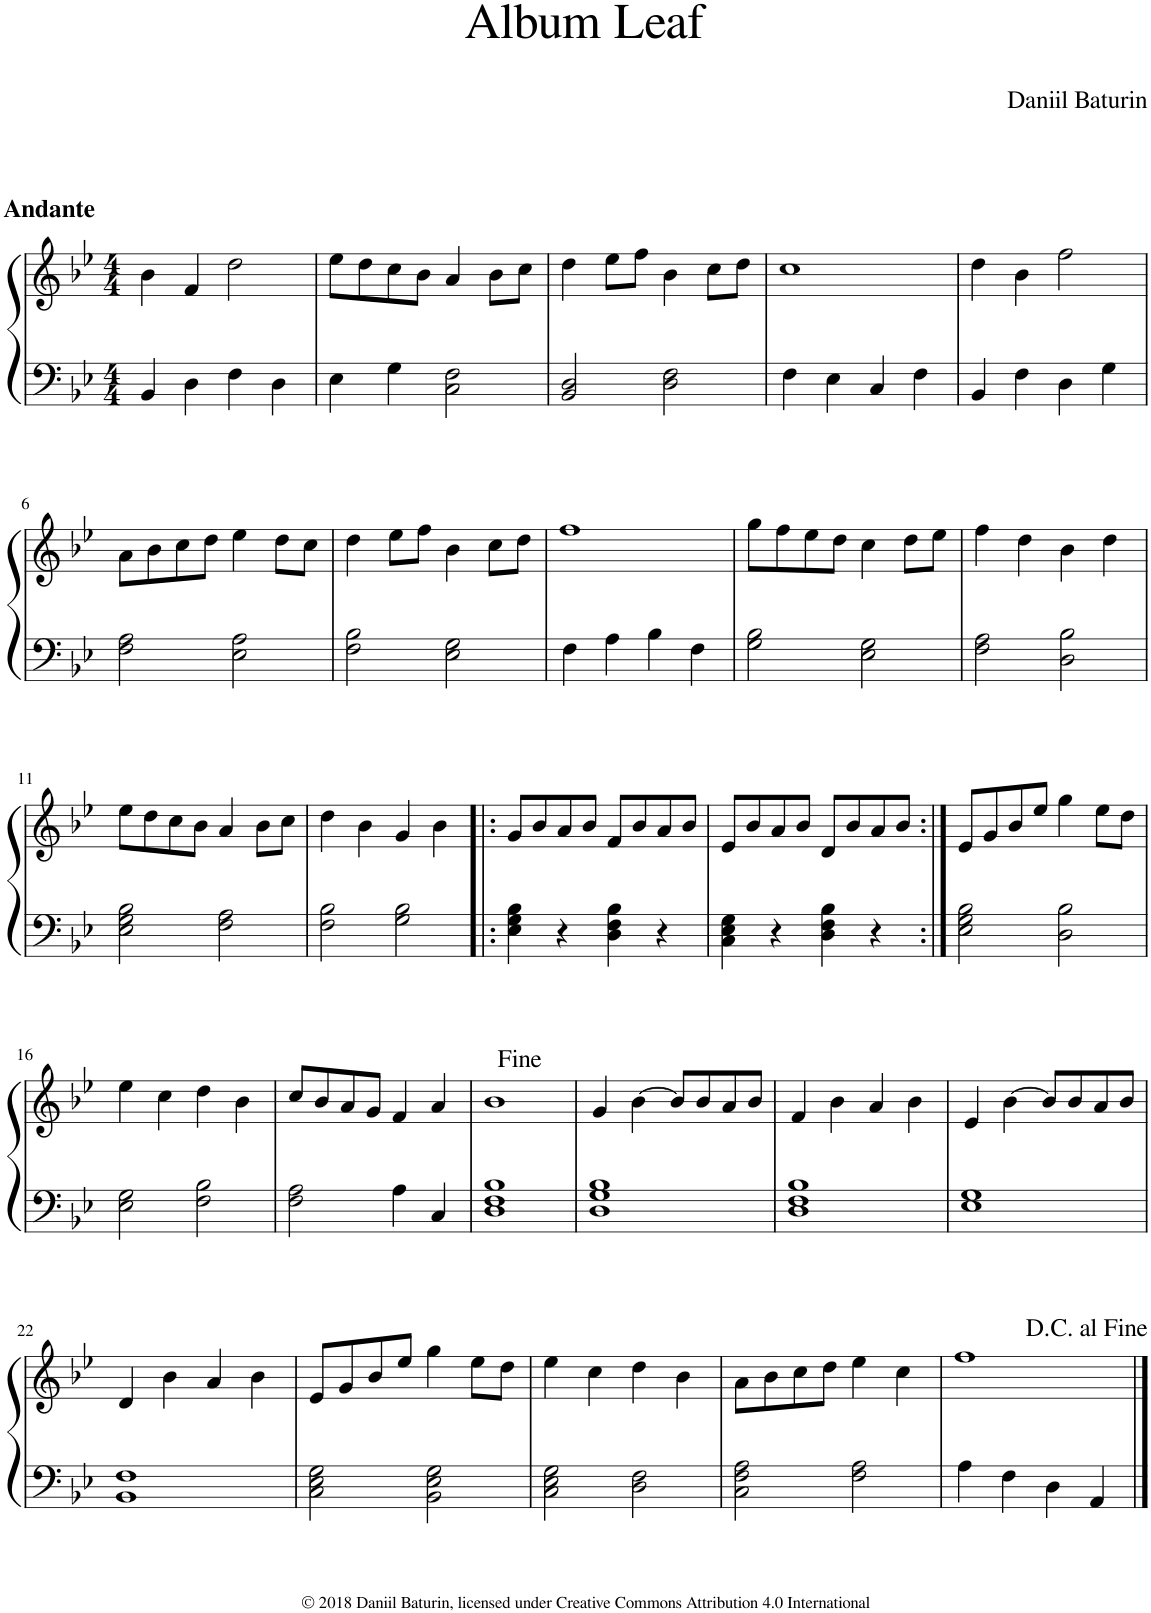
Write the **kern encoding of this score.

**kern	**kern
*part1	*part1
*staff2	*staff1
*I"Piano	*
*I'Pno.	*
*clefF4	*clefG2
*k[b-e-]	*k[b-e-]
*M4/4	*M4/4
=1	=1
!	!LO:TX:a:B:t=Andante
4BB-/	4b-\
4D\	4f/
4F\	2dd\
4D\	.
=2	=2
4E-\	8ee-\L
.	8dd\
4G\	8cc\
.	8b-\J
2C\ 2F\	4a/
.	8b-\L
.	8cc\J
=3	=3
2BB-/ 2D/	4dd\
.	8ee-\L
.	8ff\J
2D\ 2F\	4b-\
.	8cc\L
.	8dd\J
=4	=4
4F\	1cc
4E-\	.
4C/	.
4F\	.
=5	=5
4BB-/	4dd\
4F\	4b-\
4D\	2ff\
4G\	.
!!LO:LB:g=z
=6	=6
2F\ 2A\	8a\L
.	8b-\
.	8cc\
.	8dd\J
2E-\ 2A\	4ee-\
.	8dd\L
.	8cc\J
=7	=7
2F\ 2B-\	4dd\
.	8ee-\L
.	8ff\J
2E-\ 2G\	4b-\
.	8cc\L
.	8dd\J
=8	=8
4F\	1ff
4A\	.
4B-\	.
4F\	.
=9	=9
2G\ 2B-\	8gg\L
.	8ff\
.	8ee-\
.	8dd\J
2E-\ 2G\	4cc\
.	8dd\L
.	8ee-\J
=10	=10
2F\ 2A\	4ff\
.	4dd\
2D\ 2B-\	4b-\
.	4dd\
!!LO:LB:g=z
=11	=11
2E-\ 2G\ 2B-\	8ee-\L
.	8dd\
.	8cc\
.	8b-\J
2F\ 2A\	4a/
.	8b-\L
.	8cc\J
=12	=12
2F\ 2B-\	4dd\
.	4b-\
2G\ 2B-\	4g/
.	4b-\
=13!|:	=13!|:
4E-\ 4G\ 4B-\	8g/L
.	8b-/
4r	8a/
.	8b-/J
4D\ 4F\ 4B-\	8f/L
.	8b-/
4r	8a/
.	8b-/J
=14	=14
4C\ 4E-\ 4G\	8e-/L
.	8b-/
4r	8a/
.	8b-/J
4D\ 4F\ 4B-\	8d/L
.	8b-/
4r	8a/
.	8b-/J
=15:|!	=15:|!
2E-\ 2G\ 2B-\	8e-/L
.	8g/
.	8b-/
.	8ee-/J
2D\ 2B-\	4gg\
.	8ee-\L
.	8dd\J
!!LO:LB:g=z
=16	=16
2E-\ 2G\	4ee-\
.	4cc\
2F\ 2B-\	4dd\
.	4b-\
=17	=17
2F\ 2A\	8cc/L
.	8b-/
.	8a/
.	8g/J
4A\	4f/
4C/	4a/
=18	=18
1D 1F 1B-	1b-
=19	=19
1D 1G 1B-	4g/
.	[4b-\
.	8b-/L]
.	8b-/
.	8a/
.	8b-/J
=20	=20
1D 1F 1B-	4f/
.	4b-\
.	4a/
.	4b-\
=21	=21
1E- 1G	4e-/
.	[4b-\
.	8b-/L]
.	8b-/
.	8a/
.	8b-/J
!!LO:LB:g=z
=22	=22
1BB- 1F	4d/
.	4b-\
.	4a/
.	4b-\
=23	=23
2C\ 2E-\ 2G\	8e-/L
.	8g/
.	8b-/
.	8ee-/J
2BB-\ 2E-\ 2G\	4gg\
.	8ee-\L
.	8dd\J
=24	=24
2C\ 2E-\ 2G\	4ee-\
.	4cc\
2D\ 2F\	4dd\
.	4b-\
=25	=25
2C\ 2F\ 2A\	8a\L
.	8b-\
.	8cc\
.	8dd\J
2F\ 2A\	4ee-\
.	4cc\
=26	=26
4A\	1ff
4F\	.
4D\	.
4AA/	.
==	==
*-	*-
